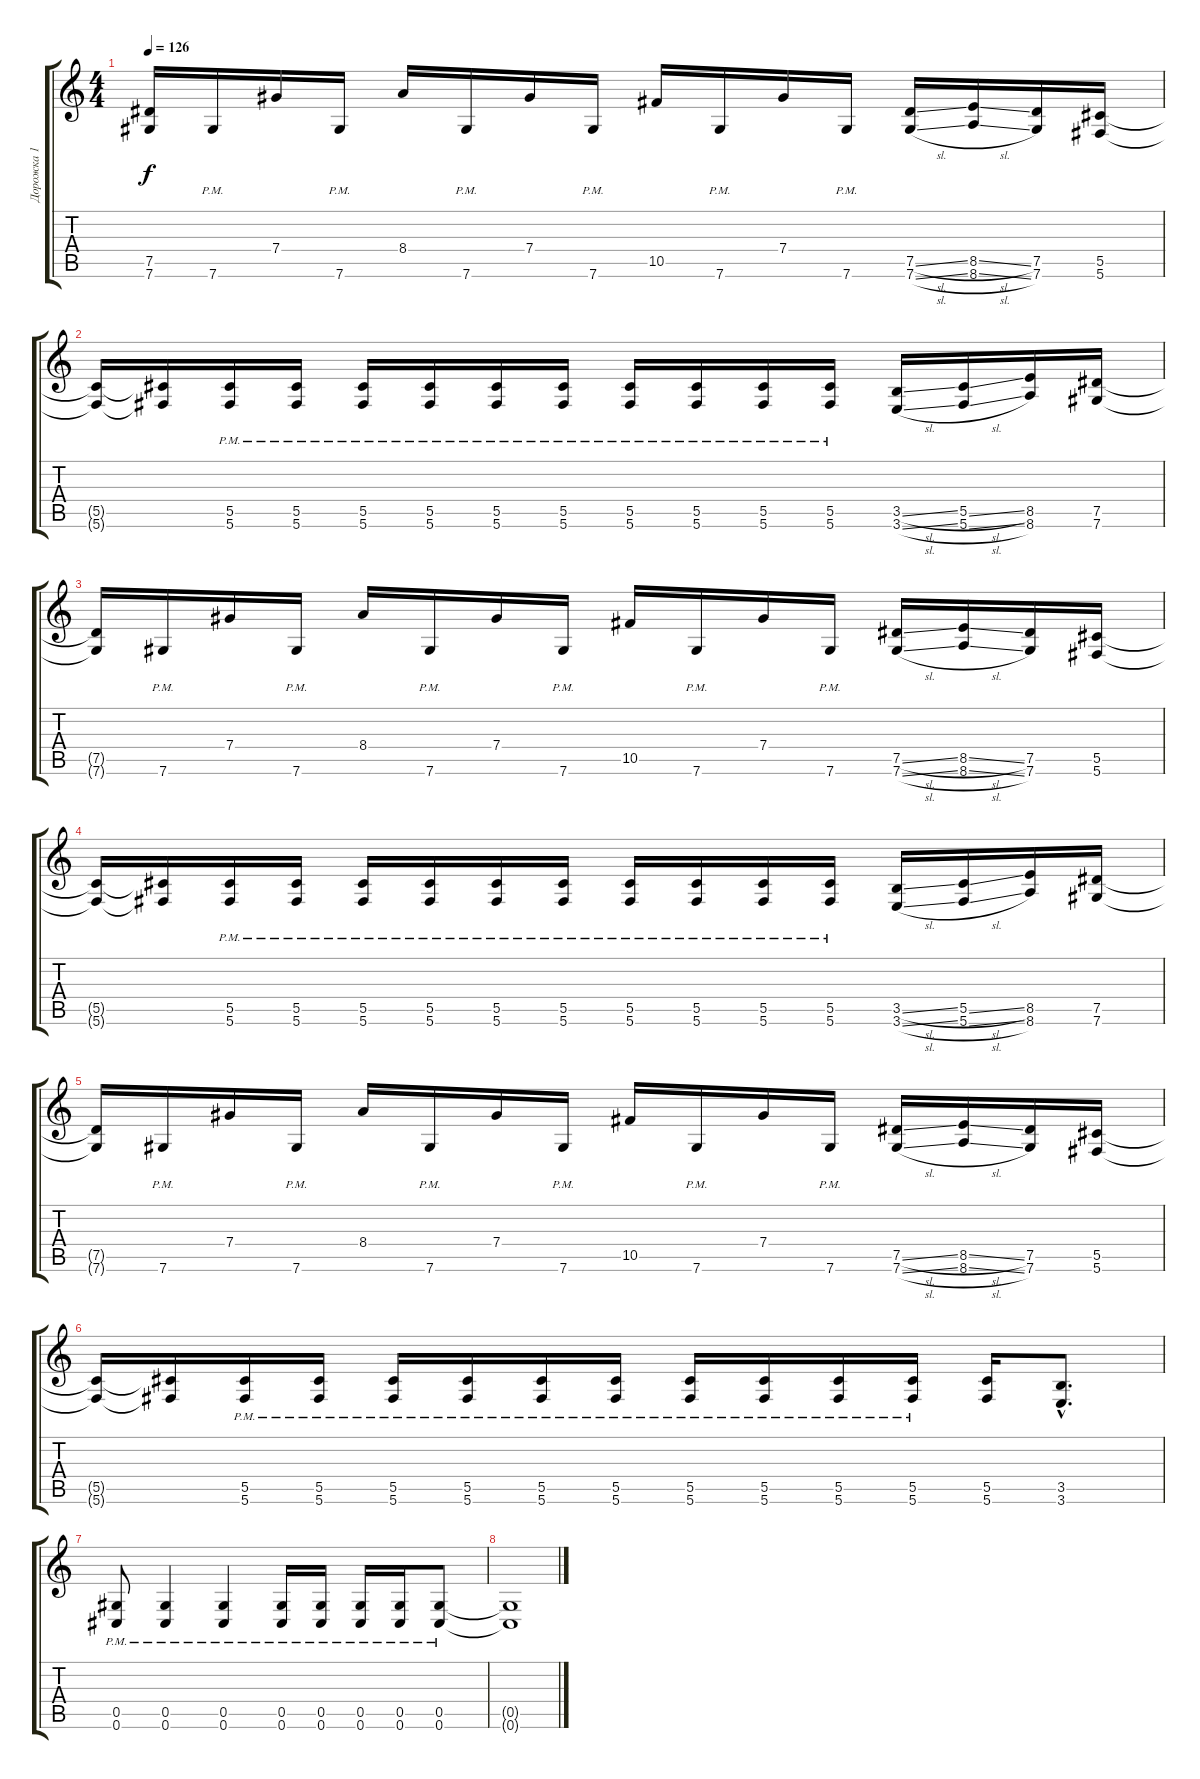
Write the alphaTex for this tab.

\track ("Дорожка 1" "Дорожка 1") {instrument distortionguitar}
\staff {score tabs}
\tuning (Eb4 Bb3 Gb3 Db3 Ab2 Db2) {hide}
\ts (4 4)
\tempo 126
\clef g2
\ks c
(7.5{t} 7.6{t}).16{dy f} 7.6{pm}.16 7.4.16 7.6{pm}.16 8.4.16 7.6{pm}.16 7.4.16 7.6{pm}.16 10.5.16 7.6{pm}.16 7.4.16 7.6{pm}.16 (7.5{sl} 7.6{sl}).16 (8.5{sl} 8.6{sl}).16 (7.5 7.6).16 (5.5 5.6).16 |
(5.5{t} 5.6{t}).16 (5.5{t} 5.6{t}).16 (5.5{pm} 5.6{pm}).16 (5.5{pm} 5.6{pm}).16 (5.5{pm} 5.6{pm}).16 (5.5{pm} 5.6{pm}).16 (5.5{pm} 5.6{pm}).16 (5.5{pm} 5.6{pm}).16 (5.5{pm} 5.6{pm}).16 (5.5{pm} 5.6{pm}).16 (5.5{pm} 5.6{pm}).16 (5.5{pm} 5.6{pm}).16 (3.5{sl} 3.6{sl}).16 (5.5{sl} 5.6{sl}).16 (8.5 8.6).16 (7.5 7.6).16 |
(7.5{t} 7.6{t}).16 7.6{pm}.16 7.4.16 7.6{pm}.16 8.4.16 7.6{pm}.16 7.4.16 7.6{pm}.16 10.5.16 7.6{pm}.16 7.4.16 7.6{pm}.16 (7.5{sl} 7.6{sl}).16 (8.5{sl} 8.6{sl}).16 (7.5 7.6).16 (5.5 5.6).16 |
(5.5{t} 5.6{t}).16 (5.5{t} 5.6{t}).16 (5.5{pm} 5.6{pm}).16 (5.5{pm} 5.6{pm}).16 (5.5{pm} 5.6{pm}).16 (5.5{pm} 5.6{pm}).16 (5.5{pm} 5.6{pm}).16 (5.5{pm} 5.6{pm}).16 (5.5{pm} 5.6{pm}).16 (5.5{pm} 5.6{pm}).16 (5.5{pm} 5.6{pm}).16 (5.5{pm} 5.6{pm}).16 (3.5{sl} 3.6{sl}).16 (5.5{sl} 5.6{sl}).16 (8.5 8.6).16 (7.5 7.6).16 |
(7.5{t} 7.6{t}).16 7.6{pm}.16 7.4.16 7.6{pm}.16 8.4.16 7.6{pm}.16 7.4.16 7.6{pm}.16 10.5.16 7.6{pm}.16 7.4.16 7.6{pm}.16 (7.5{sl} 7.6{sl}).16 (8.5{sl} 8.6{sl}).16 (7.5 7.6).16 (5.5 5.6).16 |
(5.5{t} 5.6{t}).16 (5.5{t} 5.6{t}).16 (5.5{pm} 5.6{pm}).16 (5.5{pm} 5.6{pm}).16 (5.5{pm} 5.6{pm}).16 (5.5{pm} 5.6{pm}).16 (5.5{pm} 5.6{pm}).16 (5.5{pm} 5.6{pm}).16 (5.5{pm} 5.6{pm}).16 (5.5{pm} 5.6{pm}).16 (5.5{pm} 5.6{pm}).16 (5.5{pm} 5.6{pm}).16 (5.5 5.6).16 (3.5{hac} 3.6{hac}).8{d} |
(0.5{pm} 0.6).8 (0.5{pm} 0.6).4 (0.5{pm} 0.6).4 (0.5{pm} 0.6{pm}).16 (0.5{pm} 0.6{pm}).16 (0.5{pm} 0.6{pm}).16 (0.5{pm} 0.6{pm}).16 (0.5{pm} 0.6).8 |
(0.5{t} 0.6{t}).1{volume 0}
